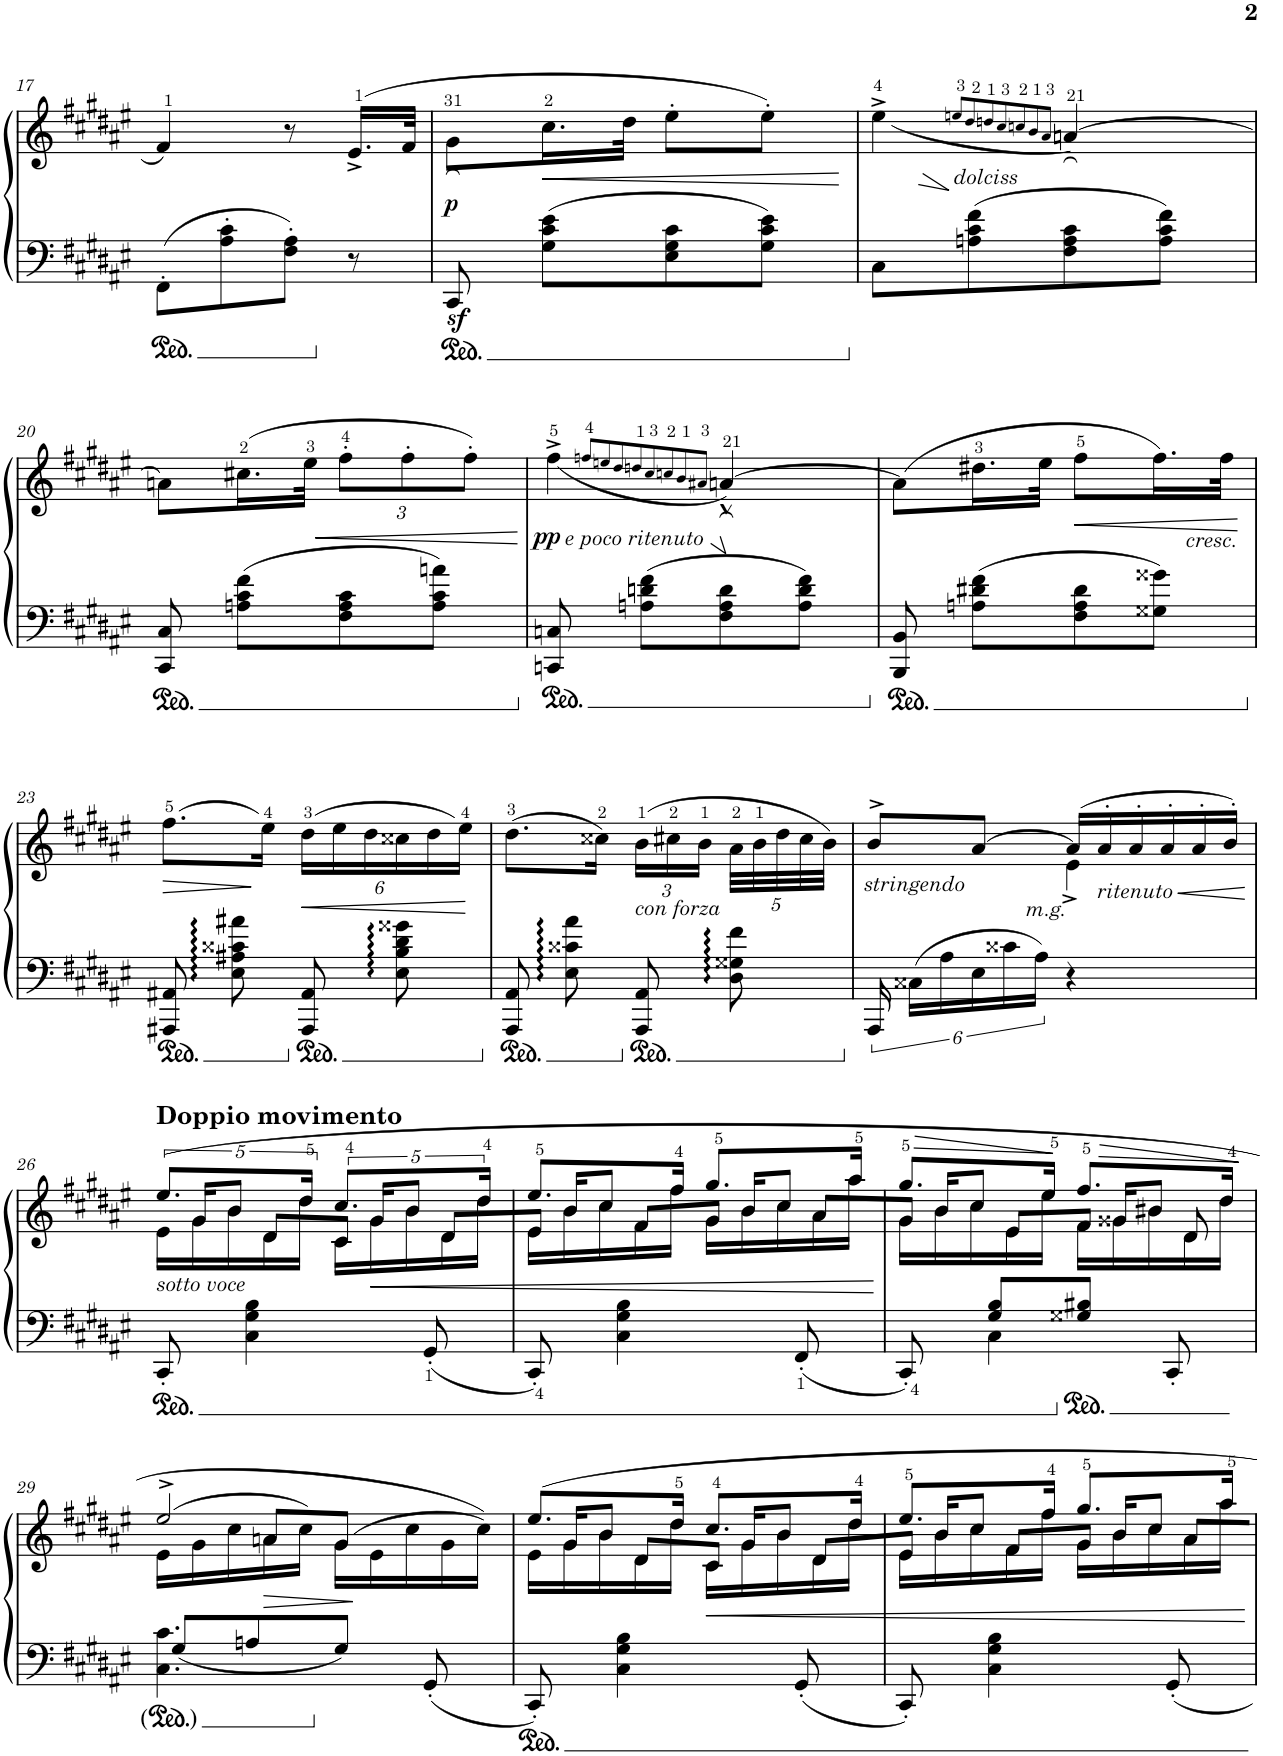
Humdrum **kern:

**kern	**kern	**dynam
*part1	*part1	*part1
*staff2	*staff1	*staff1/2
*I"Piano	*	*
*I'Pno	*	*
!!LO:PB:g=z
*clefF4	*clefG2	*
*k[f#c#g#d#a#e#]	*k[f#c#g#d#a#e#]	*
*M2/4	*M2/4	*
=17	=17	=17
8FF#'\L	4f#/	.
8A#\' 8c#\'	.	.
8F#\' 8A#\'J	8r	.
8r	(16.e#^/LL	.
.	32f#/JJk	.
=18	=18	=18
!	!	!LO:DY:b
8CC#z</	8g#<\L	p
!	!	!LO:HP:b
8G#\ 8c#\ 8e#\L	16.cc#\L	<
.	32dd#\JJk	.
8E#\ 8G#\ 8c#\	8ee#'\L	.
8G#\ 8c#\ 8e#\J	8ee#'\J)	.
.	.	[
=19	=19	=19
!	!	!LO:HP:b
8C#\L	(<4ee#^\	>
8An\ 8c#\ 8f#\	.	.
.	8qeen/L	.
.	8qdd#/	.
.	8qddn/	.
.	8qcc#/	.
.	8qccn/	.
.	8qb/	.
.	8qa#/J	.
!	!LO:TX:b:i:t=dolciss	!
8F#\ 8A\ 8c#\	[4an/)	]
8A\ 8c#\ 8f#\J	.	.
!!LO:LB:g=z
=20	=20	=20
8CC#/ 8C#/	8an\L]	.
8An\ 8c#\ 8f#\L	(16.cc#X\L	.
!	!	!LO:HP:b
.	32ee#\JJk	<
*	*Xbrackettup	*
8F#\ 8A\ 8c#\	12ff#'\L	.
.	12ff#'\	.
8A\ 8c#\ 8an\J	.	.
.	12ff#'\J)	.
.	.	[
=21	=21	=21
!	!LO:TX:b:i:t=e poco ritenuto	!
!	!	!LO:HP:b
!	!	!LO:DY:n=1:b
8CCn/ 8Cn/	(<4ff#^\	> pp
8An\ 8dn\ 8f#\L	.	.
.	8qffn/L	.
.	8qeen/	.
.	8qdd#/	.
.	8qddn/	.
.	8qcc#/	.
.	8qccn/	.
.	8qb/	.
.	8qa#X/J	.
8F#\ 8A\ 8d\	[4an^^/)	]
8A\ 8d\ 8f#\J	.	.
=22	=22	=22
8BBB/ 8BB/	(8a\L]	.
8An\ 8d#X\ 8f#\L	16.dd#X\L	.
.	32ee#\JJk	.
!	!	!LO:HP:b
8F#\ 8A\ 8d#\	8ff#\L	<
!	!LO:TX:b:i:t=cresc.	!
8G##X\ 8g##X\J	16.ff#\L)	.
.	32ff#\JJk	.
.	.	[
!!LO:LB:g=z
=23	=23	=23
!	!	!LO:HP:b
8AAA#X/ 8AA#X/	(8.ff#\L	>
8E#\ 8A#X\ 8c##X\ 8a#X\	.	.
.	16ee#\Jk)	]
!	!	!LO:HP:b
8AAA#/ 8AA#/	(24dd#\LL	<
.	24ee#\	.
.	24dd#\	.
8E#\ 8B\ 8d#\ 8g##X\	24cc##X\	.
.	24dd#\	.
.	24ee#\JJ)	.
.	.	[
=24	=24	=24
8AAA#/ 8AA#/	(8.dd#\L	.
8E#\ 8c##X\ 8a#\	.	.
.	16cc##X\Jk)	.
!	!LO:TX:b:i:t=con forza	!
8AAA#/ 8AA#/	(24b\LL	.
.	24cc#X\	.
.	24b\JJ	.
8D#\ 8G##X\ 8f#\	40a#\LLL	.
.	40b\	.
.	40dd#\	.
.	40cc#\	.
.	40b\JJJ)	.
=25	=25	=25
*	*^	*
!	!LO:TX:b:i:t=stringendo	!	!
24AAA#/	8b^>/L	4ryy	.
24C##X\LL	.	.	.
24A#\	.	.	.
24E#\	[>8a#/J	.	.
24c##X\	.	.	.
24A#\JJ	.	.	.
!	!LO:TX:b:i:t=m.g.	!	!
4r	(24a#/LL]	4e#^\	.
!	!LO:TX:b:i:t=ritenuto	!	!
!	!	!	!LO:HP:b
.	24a#'/	.	<
.	24a#'/	.	.
.	24a#'/	.	.
.	24a#'/	.	.
.	24b'/JJ)	.	.
*	*v	*v	*
.	.	[
!!LO:LB:g=z
=26	=26	=26
*	*^	*
*	*	*^	*
*	*brackettup	*Xbrackettup	*brackettup	*
*	*	*	*^	*
!	!LO:TX:a:B:t=Doppio movimento	!	!	!	!
!	!LO:TX:b:i:t=sotto voce	!	!	!	!
8CC#'/	(10.ee#/L	20e#\LL	20ryy	20ryy	.
.	.	20g#\	20ryy	20g#/KL	.
.	.	20b\	20ryy	10b/J	.
4C#\ 4G#\ 4B\	.	.	.	.	.
.	20ryy	20d#\	10d#/L	.	.
.	20dd#/JJ	20dd#\JJ	.	20ryy	.
*	*Xbrackettup	*	*brackettup	*	*
.	10.cc#/L	20c#\LL	10c#/J	20ryy	.
!	!	!	!	!	!LO:HP:b
.	.	20g#\	.	20g#/KL	<
.	.	20b\	20ryy	10b/J	.
8GG#'/	.	.	.	.	.
.	20ryy	20d#\	10d#/	.	.
.	20dd#/JJ	20dd#\JJ	.	20ryy	.
=27	=27	=27	=27	=27	=27
*	*Xbrackettup	*	*brackettup	*	*
8CC#'/	10.ee#/L	20e#\LL	10e#/	20ryy	.
.	.	20b\	.	20b/KL	.
.	.	20cc#\	20ryy	10cc#/J	.
4C#\ 4G#\ 4B\	.	.	.	.	.
.	20ryy	20f#\	10f#/L	.	.
.	20ff#/JJ	20ff#\JJ	.	20ryy	.
*	*Xbrackettup	*	*brackettup	*	*
.	10.gg#/L	20g#\LL	10g#/J	20ryy	.
.	.	20b\	.	20b/KL	.
.	.	20cc#\	20ryy	10cc#/J	.
8FF#'/	.	.	.	.	.
.	20ryy	20a#\	10a#/	.	.
.	20aa#/JJ	20aa#\JJ	.	20ryy	.
*	*v	*v	*v	*v	*
.	.	[
=28	=28	=28
*^	*	*
!	!	!	!LO:HP:b
*	*	*^	*
*	*	*	*^	*
*	*	*	*Xbrackettup	*brackettup	*
*	*	*	*	*^	*
8CC#'/	8ryy	10.gg#/L	20g#\LL	10g#/	20ryy	>
.	.	.	20b\	.	20b/KL	.
.	.	.	20cc#\	20ryy	10cc#/J	.
4C#\	8G#/ 8B/L	.	.	.	.	.
.	.	20ryy	20e#\	10e#/L	.	.
.	.	20ee#/JJ	20ee#\JJ	.	20ryy	.
*	*	*Xbrackettup	*	*brackettup	*	*
.	8G##X/ 8B#X/J	10.ff#/L	20f#\LL	10f#/J	20ryy	]
!	!	!	!	!	!	!LO:HP:b
.	.	.	20g##X\	.	20g##/KL	>
.	.	.	20b#X\	20ryy	10b#/J	.
8CC#'/	8ryy	.	.	.	.	.
.	.	20ryy	20d#\	10d#/	.	.
.	.	20dd#/JJ	20dd#\JJ	.	20ryy	.
*	*	*	*	*v	*v	*
!!LO:LB:g=z
=29	=29	=29	=29	=29	=29
*	*	*Xbrackettup	*	*brackettup	*
4.C#\ 4.c#\	8G#/L	20e#\LL	(>2ee#^/	20ryy	.
.	.	20g#\	.	20ryy	.
.	.	20cc#\	.	20ryy	.
.	8An/	.	.	.	.
!	!	!	!	!	!LO:HP:b
.	.	20an\	.	10a/L	>
.	.	(20cc#\JJ	.	.	.
*	*	*Xbrackettup	*	*brackettup	*
.	8G#/J)	(20g#\LL	.	10g#/J	.
.	.	20e#\	.	.	]
.	.	20cc#\	.	20ryy	.
8GG#'/	8ryy	.	.	.	.
.	.	20g#\	.	20ryy	.
.	.	20cc#\JJ))	.	20ryy	.
*v	*v	*	*	*	*
=30	=30	=30	=30	=30
*	*	*Xbrackettup	*brackettup	*
*	*	*	*^	*
8CC#'/	10.ee#/L	20e#\LL	20ryy	20ryy	.
.	.	20g#\	20ryy	20g#/KL	.
.	.	20b\	20ryy	10b/J	.
4C#\ 4G#\ 4B\	.	.	.	.	.
.	20ryy	20d#\	10d#/L	.	.
.	20dd#/JJ	20dd#\JJ	.	20ryy	.
*	*Xbrackettup	*	*brackettup	*	*
.	10.cc#/L	20c#\LL	10c#/J	20ryy	.
.	.	20g#\	.	20g#/KL	.
.	.	20b\	20ryy	10b/J	.
8GG#'/	.	.	.	.	.
.	20ryy	20d#\	10d#/	.	.
.	20dd#/JJ	20dd#\JJ	.	20ryy	.
=31	=31	=31	=31	=31	=31
*	*	*Xbrackettup	*brackettup	*	*
8CC#'/	10.ee#/L	20e#\LL	10e#/	20ryy	.
.	.	20b\	.	20b/KL	.
.	.	20cc#\	20ryy	10cc#/J	.
4C#\ 4G#\ 4B\	.	.	.	.	.
.	20ryy	20f#\	10f#/L	.	.
.	20ff#/JJ	20ff#\JJ	.	20ryy	.
*	*Xbrackettup	*	*brackettup	*	*
.	10.gg#/L	20g#\LL	10g#/J	20ryy	.
.	.	20b\	.	20b/KL	.
.	.	20cc#\	20ryy	10cc#/J	.
8GG#'/	.	.	.	.	.
.	20ryy	20a#\	10a#/	.	.
.	20aa#/JJ	20aa#\JJ	.	20ryy	.
*	*v	*v	*v	*v	*
.	.	]
=	=	=
*-	*-	*-
